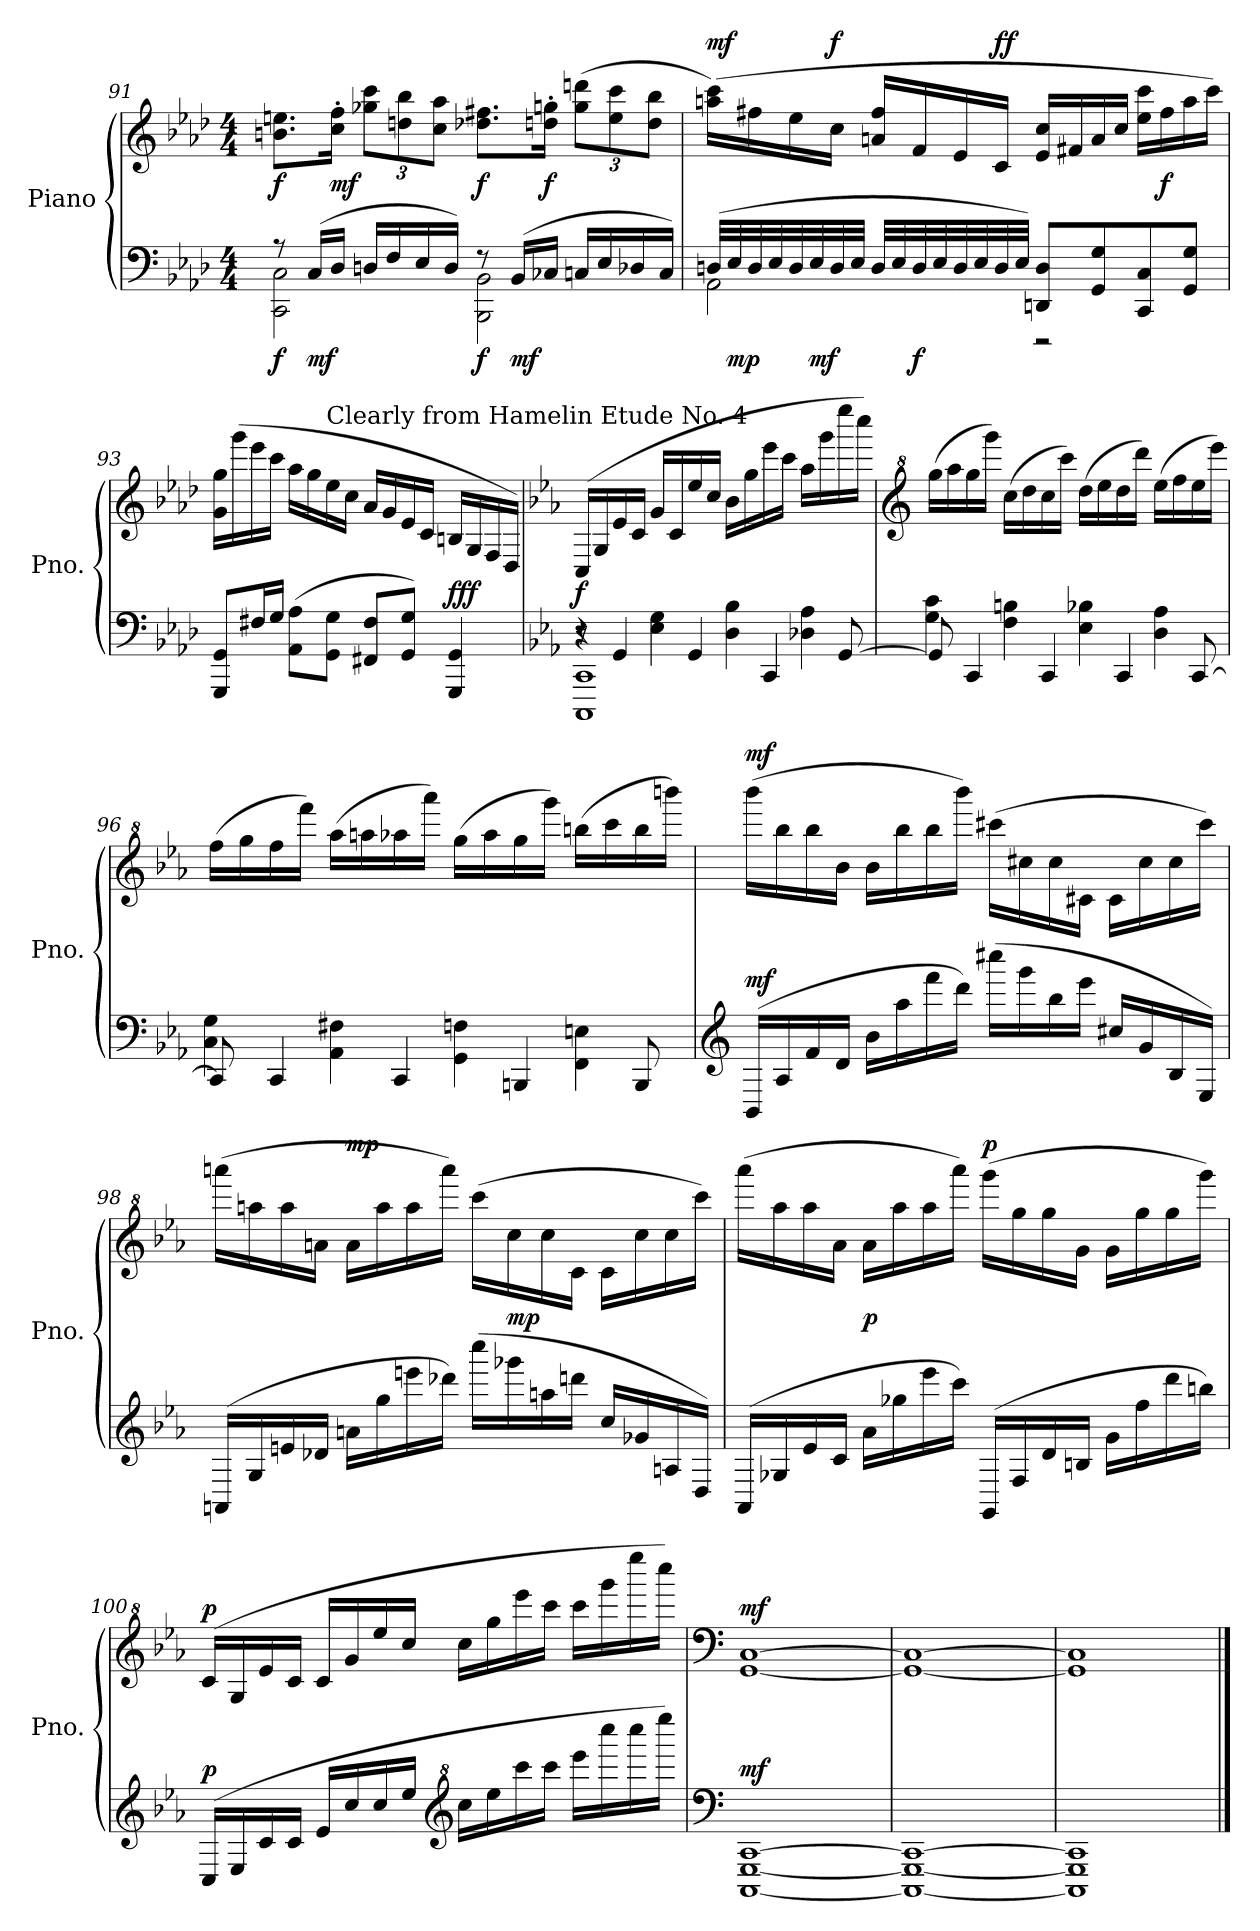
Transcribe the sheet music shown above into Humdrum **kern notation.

**kern	**dynam	**kern	**dynam
*part2	*part2	*part1	*part1
*staff2	*staff2	*staff1	*staff1
*I"Piano	*	*I"Piano	*
*I'Pno.	*	*I'Pno.	*
*clefF4	*	*clefG2	*
*k[b-e-a-d-]	*	*k[b-e-a-d-]	*
*M4/4	*	*M4/4	*
=91	=91	=91	=91
*^	*	*	*
!	!	!LO:DY:b	!	!LO:DY:b
8r	2CC\ 2C\	f	8.bn\ 8.een\L	f
!	!	!LO:DY:b	!	!
(16C/LL	.	mf	.	.
!	!	!	!	!LO:DY:b
16D-/JJ	.	.	16cc\' 16ff\'Jk	mf
*	*	*	*Xbrackettup	*
16Dn/LL	.	.	12gg-X\ 12ccc\L	.
16F/	.	.	.	.
.	.	.	12ddn\ 12bb-\	.
16E-/	.	.	.	.
.	.	.	12cc\ 12aa-\J	.
16D/JJ)	.	.	.	.
!	!	!LO:DY:b	!	!LO:DY:b
8r	2BBB-\ 2BB-\	f	8.dd-X\ 8.ff#X\L	f
!	!	!LO:DY:b	!	!
(16BB-/LL	.	mf	.	.
!	!	!	!	!LO:DY:b
16C-X/JJ	.	.	16ddn\' 16ggn\'Jk	f
16Cn/LL	.	.	(12gg\ 12dddn\L	.
16E-/	.	.	.	.
.	.	.	12ee\ 12ccc\	.
16D-X/	.	.	.	.
.	.	.	12dd\ 12bb-\J	.
16C/JJ)	.	.	.	.
!!LO:LB:g=z
=92	=92	=92	=92	=92
!	!	!	!	!LO:DY:a
(32Dn/LLL	2AA-\	.	(16aan\ 16ccc\LL)	mf
!	!	!LO:DY:b	!	!
32E-/	.	mp	.	.
32D/	.	.	16ff#X\	.
32E-/	.	.	.	.
32D/	.	.	16ee-\	.
!	!	!LO:DY:b	!	!
32E-/	.	mf	.	.
!	!	!	!	!LO:DY:a
32D/	.	.	16cc\JJ	f
32E-/JJJ	.	.	.	.
32D/LLL	.	.	16an/ 16ff#/LL	.
32E-/	.	.	.	.
!	!	!LO:DY:b	!	!
32D/	.	f	16f/	.
32E-/	.	.	.	.
32D/	.	.	16e-/	.
32E-/	.	.	.	.
!	!	!	!	!LO:DY:a
32D/	.	.	16c/JJ	ff
32E-/JJJ)	.	.	.	.
8DDn/ 8D/L	2r	.	16e-/ 16cc/LL	.
.	.	.	16f#X/	.
8GG/ 8G/	.	.	16a/	.
.	.	.	16cc/JJ	.
8CC/ 8C/	.	.	16ee-\ 16ccc\LL	.
!	!	!	!	!LO:DY:b
.	.	.	16ff#\	f
8GG/ 8G/J	.	.	16aa\	.
.	.	.	16ccc\JJ)	.
*v	*v	*	*	*
!!LO:LB:g=z
=93	=93	=93	=93
8GGG/ 8GG/L	.	16g\ 16gg\LL	.
.	.	(16ggg\	.
16F#X/L	.	16eee-\	.
16G/JJ	.	16ccc\JJ	.
(8AA-\ 8A-\L	.	16aa-\LL	.
.	.	16gg\	.
!	!	!LO:TX:a:t=Clearly from Hamelin Etude No. 4	!
8GG\ 8G\J	.	16ee-\	.
.	.	16cc\JJ	.
8FF#X/ 8F#/L	.	16a-/LL	.
.	.	16g/	.
8GG/ 8G/J)	.	16e-/	.
.	.	16c/JJ	.
!	!LO:DY:a	!	!
4GGG/ 4GG/	fff	16Bn/LL	.
.	.	16G/	.
.	.	16F/	.
.	.	16D-/JJ)	.
=94	=94	=94	=94
*k[b-e-a-]	*	*k[b-e-a-]	*
*^	*	*	*
*	*^	*	*	*
!	!	!	!LO:DY:a	!	!
8r	4r	1CCC 1CC	f	(16C/LL	.
.	.	.	.	16G/	.
4GG/	.	.	.	16e-/	.
.	.	.	.	16c/JJ	.
.	4E-\ 4G\	.	.	16g/LL	.
.	.	.	.	16c/	.
4GG/	.	.	.	16ee-/	.
.	.	.	.	16cc/JJ	.
.	4D\ 4B-\	.	.	16b-\LL	.
.	.	.	.	16gg\	.
4CC/	.	.	.	16eee-\	.
.	.	.	.	16ccc\JJ	.
.	4D-X\ 4A-\	.	.	16aa-\LL	.
.	.	.	.	16ggg\	.
[8GG/	.	.	.	16eeee-\	.
.	.	.	.	16cccc\JJ)	.
*v	*v	*v	*	*	*
!!LO:LB:g=z
=95	=95	=95	=95
*	*	*clefG^2	*
*^	*	*	*
8GG/]	4G\ 4c\	.	(16ggg\LL	.
.	.	.	16aaa-\	.
4CC/	.	.	16ggg\	.
.	.	.	16gggg\JJ)	.
.	4F\ 4Bn\	.	(16ccc\LL	.
.	.	.	16ddd\	.
4CC/	.	.	16ccc\	.
.	.	.	16cccc\JJ)	.
.	4E-\ 4B-X\	.	(16ddd\LL	.
.	.	.	16eee-\	.
4CC/	.	.	16ddd\	.
.	.	.	16dddd\JJ)	.
.	4D\ 4A-\	.	(16eee-\LL	.
.	.	.	16fff\	.
[8CC/	.	.	16eee-\	.
.	.	.	16eeee-\JJ)	.
=96	=96	=96	=96	=96
8CC/]	4C\ 4G\	.	(16fff\LL	.
.	.	.	16ggg\	.
4CC/	.	.	16fff\	.
.	.	.	16ffff\JJ)	.
.	4AA-\ 4F#X\	.	(16aaa-\LL	.
.	.	.	16aaan\	.
4CC/	.	.	16aaa-X\	.
.	.	.	16aaaa-\JJ)	.
.	4GG\ 4Fn\	.	(16ggg\LL	.
.	.	.	16aaa-\	.
4BBBn/	.	.	16ggg\	.
.	.	.	16gggg\JJ)	.
.	4FF\ 4En\	.	(16bbbn\LL	.
.	.	.	16cccc\	.
8BBB/	.	.	16bbb\	.
.	.	.	16bbbbn\JJ)	.
*v	*v	*	*	*
!!LO:LB:g=z
=97	=97	=97	=97
*clefG2	*	*	*
!	!LO:DY:a	!	!LO:DY:a
(16BB-/LL	mf	(16bbbb-\LL	mf
16A-/	.	16bbb-\	.
16f/	.	16bbb-\	.
16d/JJ	.	16bb-\JJ	.
16b-\LL	.	16bb-\LL	.
16aa-\	.	16bbb-\	.
16fff\	.	16bbb-\	.
16ddd\JJ)	.	16bbbb-\JJ)	.
(16cccc#X\LL	.	(16cccc#X\LL	.
16ggg\	.	16ccc#X\	.
16bb-\	.	16ccc#\	.
16eee-\JJ	.	16cc#X\JJ	.
16cc#X/LL	.	16cc#\LL	.
16g/	.	16ccc#\	.
16B-/	.	16ccc#\	.
16E-/JJ)	.	16cccc#\JJ)	.
!!LO:PB:g=z
=98	=98	=98	=98
(16AAn/LL	.	(16aaaan\LL	.
16G/	.	16aaan\	.
16en/	.	16aaa\	.
16d-X/JJ	.	16aan\JJ	.
!	!	!	!LO:DY:a
16an\LL	.	16aa\LL	mp
16gg\	.	16aaa\	.
16eeen\	.	16aaa\	.
16ddd-X\JJ)	.	16aaaa\JJ)	.
(16cccc\LL	.	(16cccc\LL	.
!	!LO:DY:a	!	!
16ggg-X\	mp	16ccc\	.
16aan\	.	16ccc\	.
16dddn\JJ	.	16cc\JJ	.
16cc/LL	.	16cc\LL	.
16g-X/	.	16ccc\	.
16An/	.	16ccc\	.
16D/JJ)	.	16cccc\JJ)	.
!!LO:LB:g=z
=99	=99	=99	=99
(16AA-/LL	.	(16aaaa-\LL	.
16G-X/	.	16aaa-\	.
16e-/	.	16aaa-\	.
16c/JJ	.	16aa-\JJ	.
!	!LO:DY:a	!	!
16a-\LL	p	16aa-\LL	.
16gg-X\	.	16aaa-\	.
16eee-\	.	16aaa-\	.
16ccc\JJ)	.	16aaaa-\JJ)	.
!	!	!	!LO:DY:a
(16GG/LL	.	(16gggg\LL	p
16F/	.	16ggg\	.
16d/	.	16ggg\	.
16Bn/JJ	.	16gg\JJ	.
16g\LL	.	16gg\LL	.
16ff\	.	16ggg\	.
16ddd\	.	16ggg\	.
16bbn\JJ)	.	16gggg\JJ)	.
!!LO:LB:g=z
=100	=100	=100	=100
!	!LO:DY:a	!	!LO:DY:a
(16C/LL	p	(16cc/LL	p
16E-/	.	16g/	.
16c/	.	16ee-/	.
16c/JJ	.	16cc/JJ	.
16e-/LL	.	16cc/LL	.
16cc/	.	16gg/	.
16cc/	.	16eee-/	.
16ee-/JJ	.	16ccc/JJ	.
*clefG^2	*	*	*
16ccc\LL	.	16ccc\LL	.
16eee-\	.	16ggg\	.
16cccc\	.	16eeee-\	.
16cccc\JJ	.	16cccc\JJ	.
16eeee-\LL	.	16cccc\LL	.
16ccccc\	.	16gggg\	.
16ccccc\	.	16eeeee-\	.
16eeeee-\JJ)	.	16ccccc\JJ)	.
=101	=101	=101	=101
*clefF4	*	*clefF4	*
!	!LO:DY:a	!	!LO:DY:a
[1CCC [1GGG [1CC	mf	[1GG [1C	mf
=102	=102	=102	=102
1CCC_ 1GGG_ 1CC_	.	1GG_ 1C_	.
=103	=103	=103	=103
1CCC] 1GGG] 1CC]	.	1GG] 1C]	.
==	==	==	==
*-	*-	*-	*-
